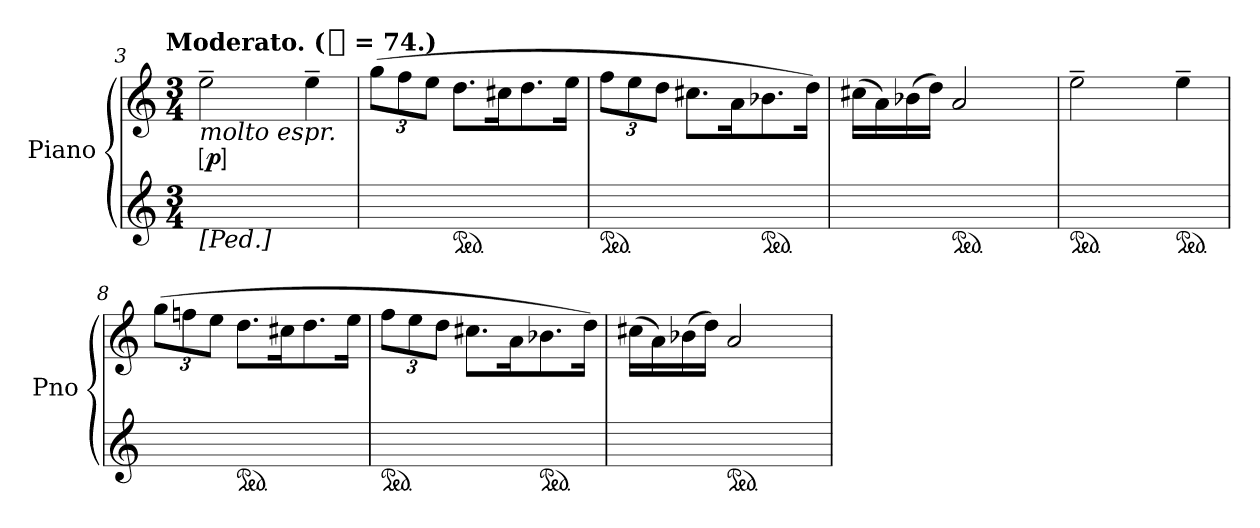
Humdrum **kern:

**kern	**kern	**dynam
*part1	*part1	*part1
*staff2	*staff1	*staff1/2
*I"Piano	*	*
*I'Pno	*	*
*clefG2	*clefG2	*
*k[]	*k[]	*
*C:	*C:	*
!!LO:TX:omd:t=Moderato. ([quarter] = 74.)
*M3/4	*M3/4	*
*MM74	*MM74	*
=3	=3	=3
!	!LO:TX:b:i:t=molto espr.	!
!LO:TX:b:Bi:t=[Ped.]	!	!
!	!	!LO:DY:ed=brack
4ryy	2ee~	p
4ryy	.	.
4ryy	4ee~	.
=4	=4	=4
4ryy	(12ggL	.
.	12ff	.
.	12eeJ	.
*ped	*	*
4ryy	8.ddL	.
.	16cc#XK	.
4ryy	8.dd	.
.	16eeJk	.
=5	=5	=5
*ped	*	*
4ryy	12ffL	.
.	12ee	.
.	12ddJ	.
4ryy	8.cc#XL	.
.	16aK	.
*ped	*	*
4ryy	8.b-X	.
.	16ddJk)	.
=6	=6	=6
4ryy	(16cc#XLL	.
.	16a)	.
.	(16b-X	.
.	16ddJJ)	.
*ped	*	*
4ryy	2a	.
4ryy	.	.
=7	=7	=7
*ped	*	*
4ryy	2ee~	.
4ryy	.	.
*ped	*	*
4ryy	4ee~	.
=8	=8	=8
4ryy	(12ggL	.
.	12ffn	.
.	12eeJ	.
*ped	*	*
4ryy	8.ddL	.
.	16cc#XK	.
4ryy	8.dd	.
.	16eeJk	.
=9	=9	=9
*ped	*	*
4ryy	12ffL	.
.	12ee	.
.	12ddJ	.
4ryy	8.cc#XL	.
.	16aK	.
*ped	*	*
4ryy	8.b-X	.
.	16ddJk)	.
=10	=10	=10
4ryy	(16cc#XLL	.
.	16a)	.
.	(16b-X	.
.	16ddJJ)	.
*ped	*	*
4ryy	2a	.
4ryy	.	.
=	=	=
*-	*-	*-
